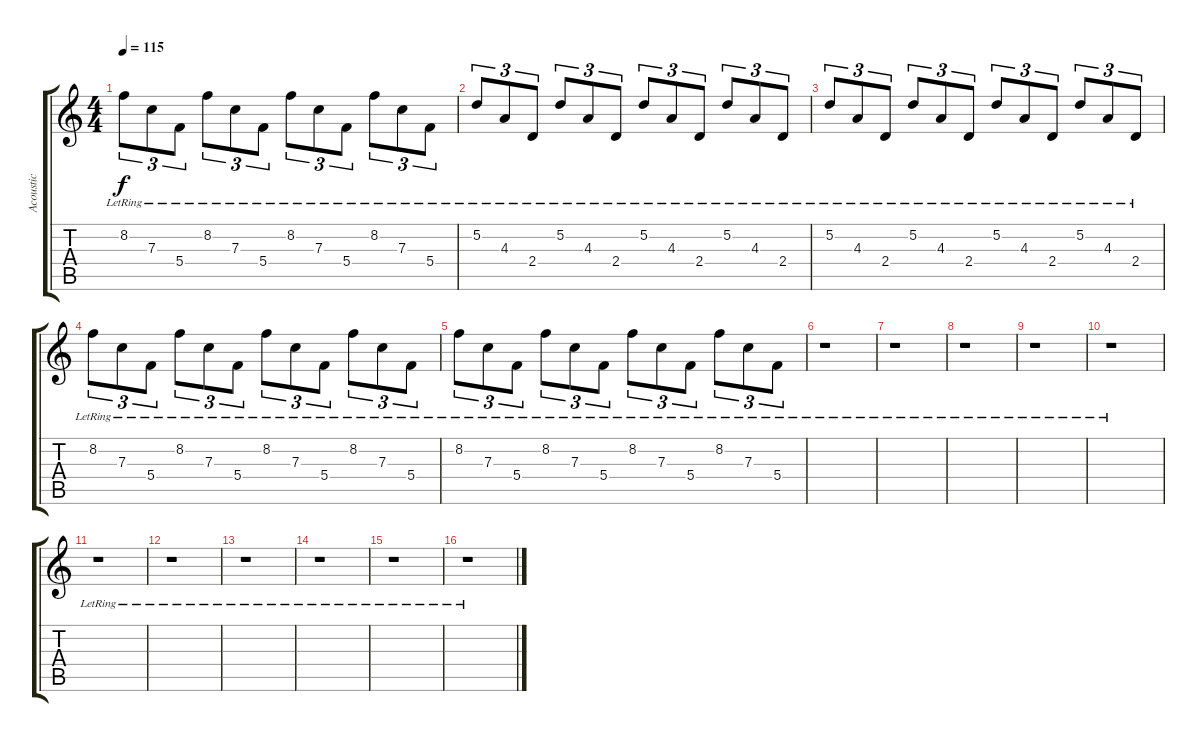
\track ("Acoustic" "Acoustic") {instrument acousticguitarnylon}
\staff {score tabs}
\tuning (D4 A3 F3 C3 G2 D2) {hide}
\ts (4 4)
\tempo 115
\clef g2
\ks c
8.2{lr}.8{tu (3 2) dy f} 7.3{lr}.8{tu (3 2)} 5.4{lr}.8{tu (3 2)} 8.2{lr}.8{tu (3 2)} 7.3{lr}.8{tu (3 2)} 5.4{lr}.8{tu (3 2)} 8.2{lr}.8{tu (3 2)} 7.3{lr}.8{tu (3 2)} 5.4{lr}.8{tu (3 2)} 8.2{lr}.8{tu (3 2)} 7.3{lr}.8{tu (3 2)} 5.4{lr}.8{tu (3 2)} |
5.2{lr}.8{tu (3 2)} 4.3{lr}.8{tu (3 2)} 2.4{lr}.8{tu (3 2)} 5.2{lr}.8{tu (3 2)} 4.3{lr}.8{tu (3 2)} 2.4{lr}.8{tu (3 2)} 5.2{lr}.8{tu (3 2)} 4.3{lr}.8{tu (3 2)} 2.4{lr}.8{tu (3 2)} 5.2{lr}.8{tu (3 2)} 4.3{lr}.8{tu (3 2)} 2.4{lr}.8{tu (3 2)} |
5.2{lr}.8{tu (3 2)} 4.3{lr}.8{tu (3 2)} 2.4{lr}.8{tu (3 2)} 5.2{lr}.8{tu (3 2)} 4.3{lr}.8{tu (3 2)} 2.4{lr}.8{tu (3 2)} 5.2{lr}.8{tu (3 2)} 4.3{lr}.8{tu (3 2)} 2.4{lr}.8{tu (3 2)} 5.2{lr}.8{tu (3 2)} 4.3{lr}.8{tu (3 2)} 2.4{lr}.8{tu (3 2)} |
8.2{lr}.8{tu (3 2)} 7.3{lr}.8{tu (3 2)} 5.4{lr}.8{tu (3 2)} 8.2{lr}.8{tu (3 2)} 7.3{lr}.8{tu (3 2)} 5.4{lr}.8{tu (3 2)} 8.2{lr}.8{tu (3 2)} 7.3{lr}.8{tu (3 2)} 5.4{lr}.8{tu (3 2)} 8.2{lr}.8{tu (3 2)} 7.3{lr}.8{tu (3 2)} 5.4{lr}.8{tu (3 2)} |
8.2{lr}.8{tu (3 2)} 7.3{lr}.8{tu (3 2)} 5.4{lr}.8{tu (3 2)} 8.2{lr}.8{tu (3 2)} 7.3{lr}.8{tu (3 2)} 5.4{lr}.8{tu (3 2)} 8.2{lr}.8{tu (3 2)} 7.3{lr}.8{tu (3 2)} 5.4{lr}.8{tu (3 2)} 8.2{lr}.8{tu (3 2)} 7.3{lr}.8{tu (3 2)} 5.4{lr}.8{tu (3 2)} |
r.1 |
r.1 |
r.1 |
r.1 |
r.1 |
r.1 |
r.1 |
r.1 |
r.1 |
r.1 |
r.1
